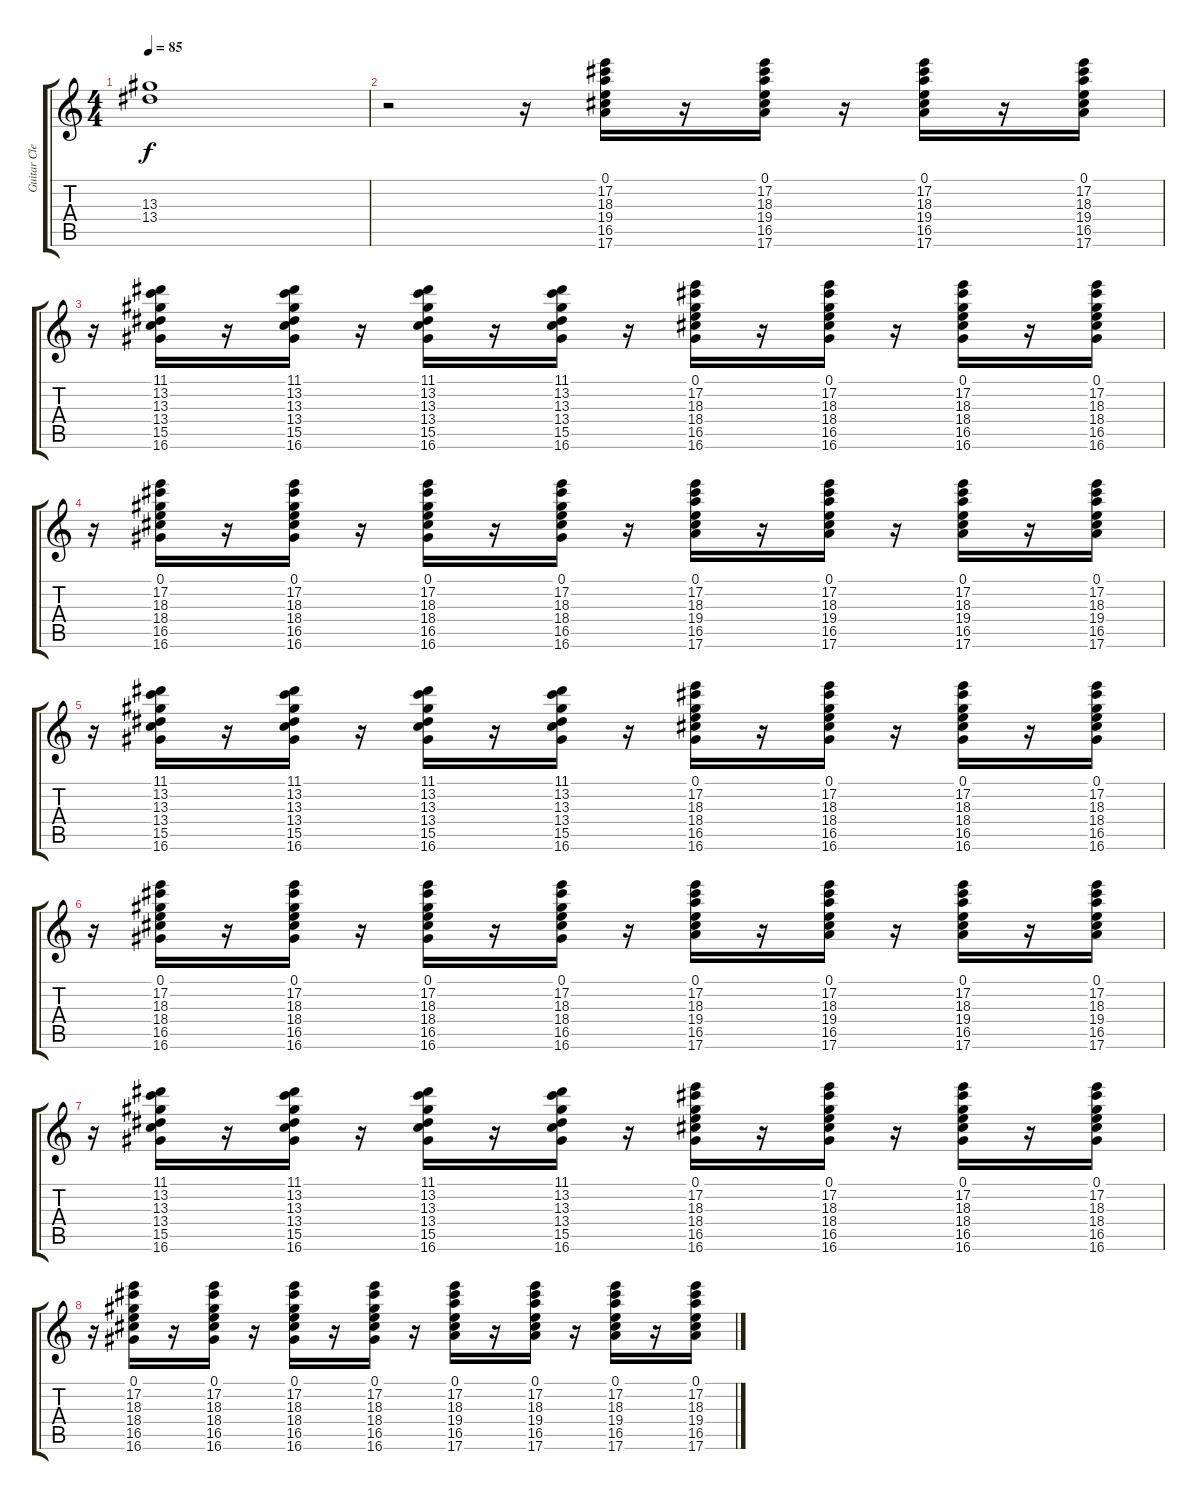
\track ("Guitar Clean" "Guitar Cle") {instrument electricguitarclean}
\staff {score tabs}
\tuning (E4 B3 G3 D3 A2 E2) {hide}
\ts (4 4)
\tempo 85
\clef g2
\ks c
(13.3 13.4).1{dy f instrument electricguitarclean} |
r.2 r.16 (0.1 17.2 18.3 19.4 16.5 17.6).16 r.16 (0.1 17.2 18.3 19.4 16.5 17.6).16 r.16 (0.1 17.2 18.3 19.4 16.5 17.6).16 r.16 (0.1 17.2 18.3 19.4 16.5 17.6).16 |
r.16 (11.1 13.2 13.3 13.4 15.5 16.6).16 r.16 (11.1 13.2 13.3 13.4 15.5 16.6).16 r.16 (11.1 13.2 13.3 13.4 15.5 16.6).16 r.16 (11.1 13.2 13.3 13.4 15.5 16.6).16 r.16 (0.1 17.2 18.3 18.4 16.5 16.6).16 r.16 (0.1 17.2 18.3 18.4 16.5 16.6).16 r.16 (0.1 17.2 18.3 18.4 16.5 16.6).16 r.16 (0.1 17.2 18.3 18.4 16.5 16.6).16 |
r.16 (0.1 17.2 18.3 18.4 16.5 16.6).16 r.16 (0.1 17.2 18.3 18.4 16.5 16.6).16 r.16 (0.1 17.2 18.3 18.4 16.5 16.6).16 r.16 (0.1 17.2 18.3 18.4 16.5 16.6).16 r.16 (0.1 17.2 18.3 19.4 16.5 17.6).16 r.16 (0.1 17.2 18.3 19.4 16.5 17.6).16 r.16 (0.1 17.2 18.3 19.4 16.5 17.6).16 r.16 (0.1 17.2 18.3 19.4 16.5 17.6).16 |
r.16 (11.1 13.2 13.3 13.4 15.5 16.6).16 r.16 (11.1 13.2 13.3 13.4 15.5 16.6).16 r.16 (11.1 13.2 13.3 13.4 15.5 16.6).16 r.16 (11.1 13.2 13.3 13.4 15.5 16.6).16 r.16 (0.1 17.2 18.3 18.4 16.5 16.6).16 r.16 (0.1 17.2 18.3 18.4 16.5 16.6).16 r.16 (0.1 17.2 18.3 18.4 16.5 16.6).16 r.16 (0.1 17.2 18.3 18.4 16.5 16.6).16 |
r.16 (0.1 17.2 18.3 18.4 16.5 16.6).16 r.16 (0.1 17.2 18.3 18.4 16.5 16.6).16 r.16 (0.1 17.2 18.3 18.4 16.5 16.6).16 r.16 (0.1 17.2 18.3 18.4 16.5 16.6).16 r.16 (0.1 17.2 18.3 19.4 16.5 17.6).16 r.16 (0.1 17.2 18.3 19.4 16.5 17.6).16 r.16 (0.1 17.2 18.3 19.4 16.5 17.6).16 r.16 (0.1 17.2 18.3 19.4 16.5 17.6).16 |
r.16 (11.1 13.2 13.3 13.4 15.5 16.6).16 r.16 (11.1 13.2 13.3 13.4 15.5 16.6).16 r.16 (11.1 13.2 13.3 13.4 15.5 16.6).16 r.16 (11.1 13.2 13.3 13.4 15.5 16.6).16 r.16 (0.1 17.2 18.3 18.4 16.5 16.6).16 r.16 (0.1 17.2 18.3 18.4 16.5 16.6).16 r.16 (0.1 17.2 18.3 18.4 16.5 16.6).16 r.16 (0.1 17.2 18.3 18.4 16.5 16.6).16 |
r.16 (0.1 17.2 18.3 18.4 16.5 16.6).16 r.16 (0.1 17.2 18.3 18.4 16.5 16.6).16 r.16 (0.1 17.2 18.3 18.4 16.5 16.6).16 r.16 (0.1 17.2 18.3 18.4 16.5 16.6).16 r.16 (0.1 17.2 18.3 19.4 16.5 17.6).16 r.16 (0.1 17.2 18.3 19.4 16.5 17.6).16 r.16 (0.1 17.2 18.3 19.4 16.5 17.6).16 r.16 (0.1 17.2 18.3 19.4 16.5 17.6).16
